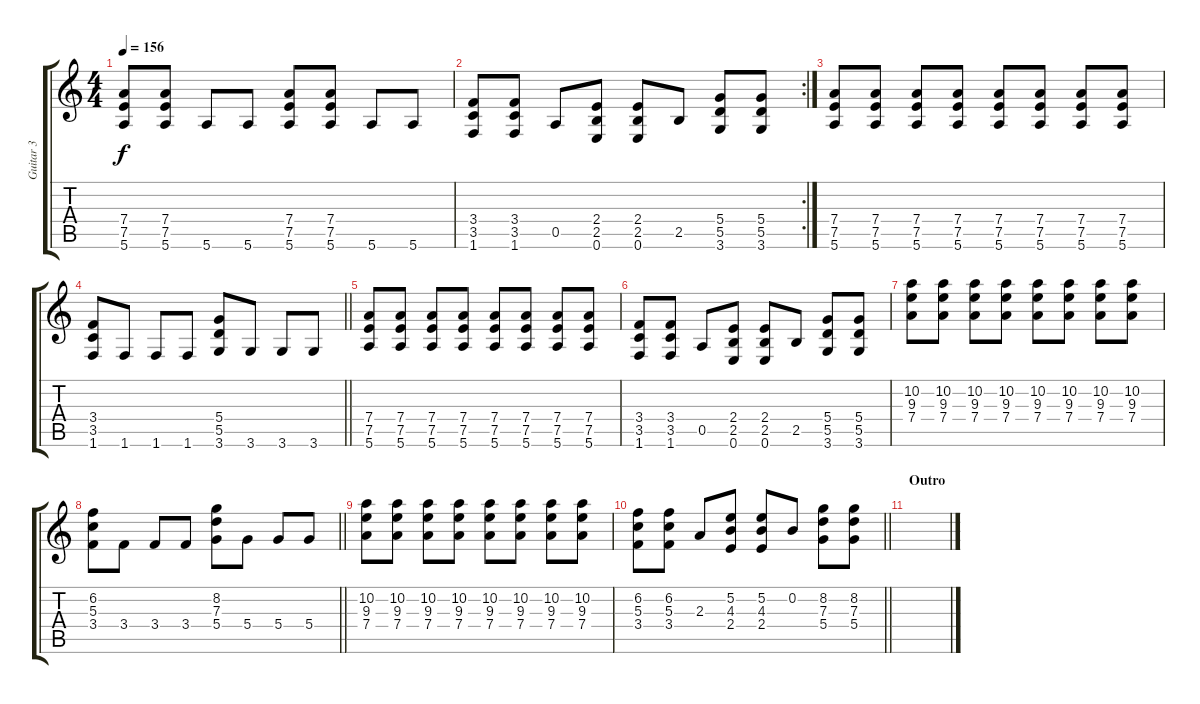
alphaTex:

\track ("Guitar 3" "Guitar 3") {instrument overdrivenguitar}
\staff {score tabs}
\tuning (E4 B3 G3 D3 A2 E2) {hide}
\ts (4 4)
\tempo 156
\clef g2
\ks c
(7.4 7.5 5.6).8{dy f} (7.4 7.5 5.6).8 5.6.8 5.6.8 (7.4 7.5 5.6).8 (7.4 7.5 5.6).8 5.6.8 5.6.8 |
\rc 2
(3.4 3.5 1.6).8 (3.4 3.5 1.6).8 0.5.8 (2.4 2.5 0.6).8 (2.4 2.5 0.6).8 2.5.8 (5.4 5.5 3.6).8 (5.4 5.5 3.6).8 |
(7.4 7.5 5.6).8 (7.4 7.5 5.6).8 (7.4 7.5 5.6).8 (7.4 7.5 5.6).8 (7.4 7.5 5.6).8 (7.4 7.5 5.6).8 (7.4 7.5 5.6).8 (7.4 7.5 5.6).8 |
\barLineRight lightlight
(3.4 3.5 1.6).8 1.6.8 1.6.8 1.6.8 (5.4 5.5 3.6).8 3.6.8 3.6.8 3.6.8 |
(7.4 7.5 5.6).8 (7.4 7.5 5.6).8 (7.4 7.5 5.6).8 (7.4 7.5 5.6).8 (7.4 7.5 5.6).8 (7.4 7.5 5.6).8 (7.4 7.5 5.6).8 (7.4 7.5 5.6).8 |
(3.4 3.5 1.6).8 (3.4 3.5 1.6).8 0.5.8 (2.4 2.5 0.6).8 (2.4 2.5 0.6).8 2.5.8 (5.4 5.5 3.6).8 (5.4 5.5 3.6).8 |
(10.2 9.3 7.4).8 (10.2 9.3 7.4).8 (10.2 9.3 7.4).8 (10.2 9.3 7.4).8 (10.2 9.3 7.4).8 (10.2 9.3 7.4).8 (10.2 9.3 7.4).8 (10.2 9.3 7.4).8 |
\barLineRight lightlight
(6.2 5.3 3.4).8 3.4.8 3.4.8 3.4.8 (8.2 7.3 5.4).8 5.4.8 5.4.8 5.4.8 |
(10.2 9.3 7.4).8 (10.2 9.3 7.4).8 (10.2 9.3 7.4).8 (10.2 9.3 7.4).8 (10.2 9.3 7.4).8 (10.2 9.3 7.4).8 (10.2 9.3 7.4).8 (10.2 9.3 7.4).8 |
\barLineRight lightlight
(6.2 5.3 3.4).8 (6.2 5.3 3.4).8 2.3.8 (5.2 4.3 2.4).8 (5.2 4.3 2.4).8 0.2.8 (8.2 7.3 5.4).8 (8.2 7.3 5.4).8 |
\section ("" "Outro")
